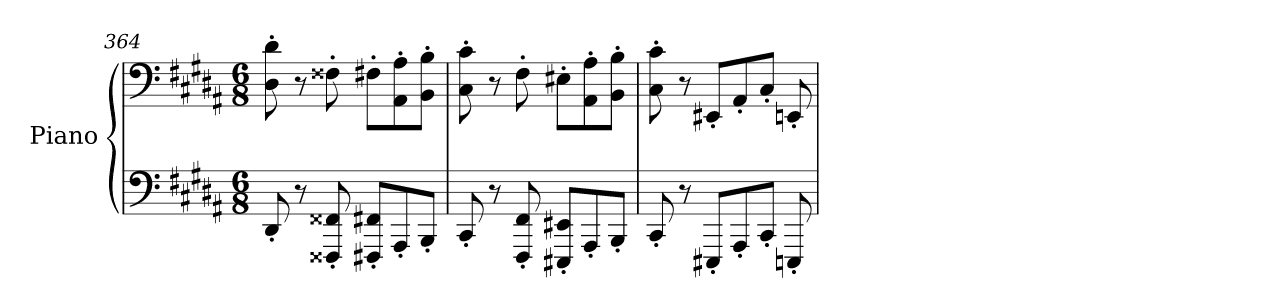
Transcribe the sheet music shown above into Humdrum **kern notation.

**kern	**kern
*part1	*part1
*staff2	*staff1
*I"Piano	*
*I'Pno.	*
*clefF4	*clefF4
*k[f#c#g#d#a#]	*k[f#c#g#d#a#]
*M6/8	*M6/8
=364	=364
8DD#'/	8D#\' 8d#\'
8r	8r
8FFF##X/' 8FF##X/'	8F##X'\
8FFF#X/' 8FF#X/'L	8F#X'\L
8AAA#'/	8AA#\' 8A#\'
8BBB'/J	8BB\' 8B\'J
=365	=365
8CC#'/	8C#\' 8c#\'
8r	8r
8FFF#/' 8FF#/'	8F#'\
8EEE#X/' 8EE#X/'L	8E#X'\L
8AAA#'/	8AA#\' 8A#\'
8BBB'/J	8BB\' 8B\'J
!!LO:LB:g=z
=366	=366
8CC#'/	8C#\' 8c#\'
8r	8r
8EEE#X'/L	8EE#X'/L
8AAA#'/	8AA#'/
8CC#'/J	8C#'/J
8EEEn'/L	8EEn'/L
=	=
*-	*-
